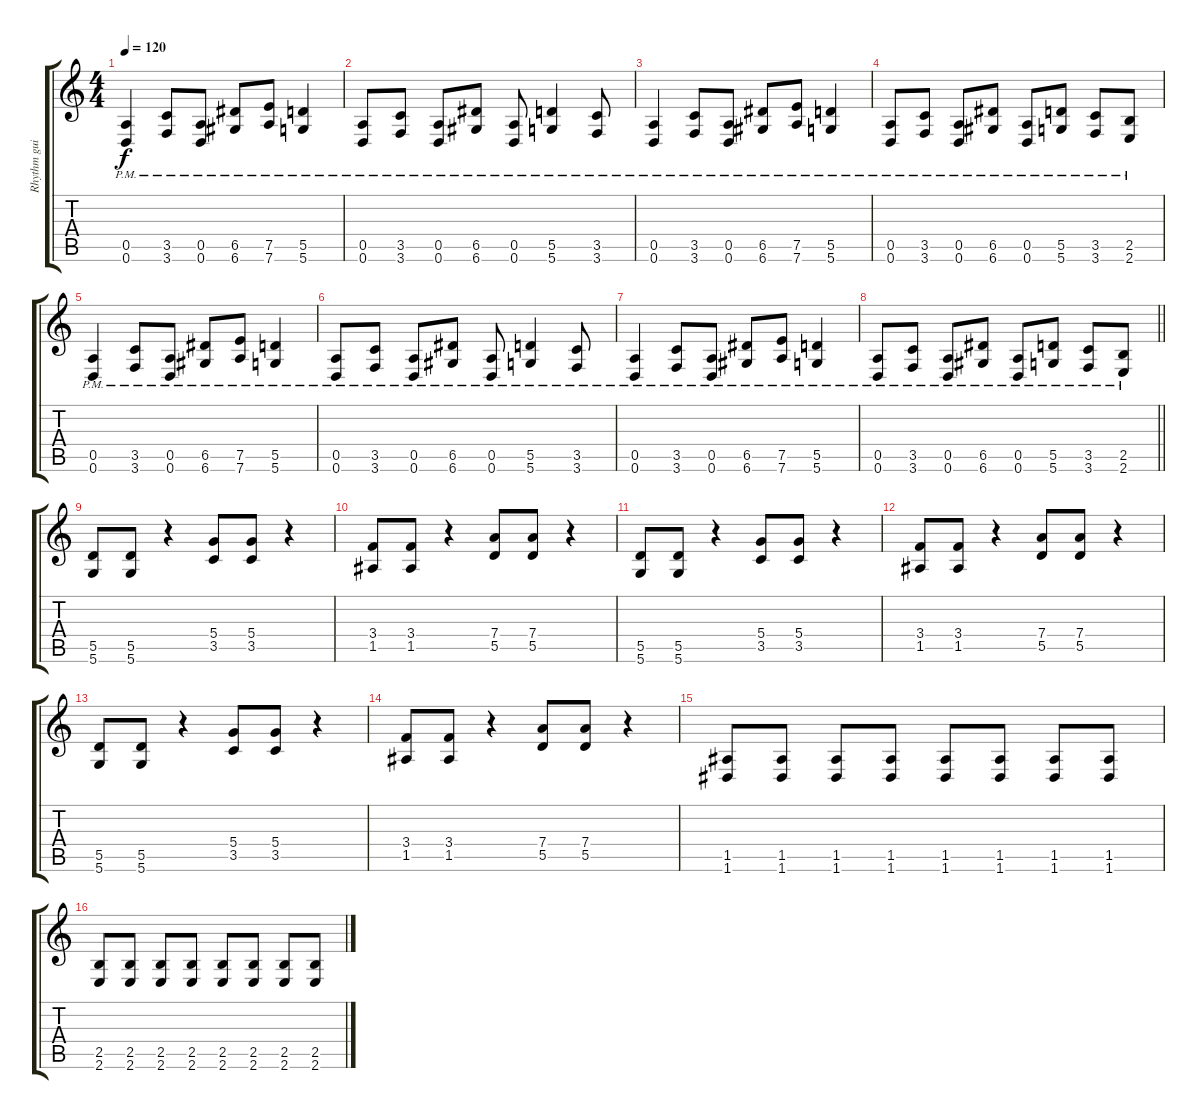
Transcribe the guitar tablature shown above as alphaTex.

\track ("Rhythm guitar" "Rhythm gui") {instrument overdrivenguitar}
\staff {score tabs}
\tuning (E4 B3 G3 D3 A2 D2) {hide}
\ts (4 4)
\tempo 120
\clef g2
\ks c
(0.5{pm} 0.6{pm}).4{dy f} (3.5{pm} 3.6{pm}).8 (0.5{pm} 0.6{pm}).8 (6.5{pm} 6.6{pm}).8 (7.5{pm} 7.6{pm}).8 (5.5{pm} 5.6{pm}).4 |
(0.5{pm} 0.6{pm}).8 (3.5{pm} 3.6{pm}).8 (0.5{pm} 0.6{pm}).8 (6.5{pm} 6.6{pm}).8 (0.5{pm} 0.6{pm}).8 (5.5{pm} 5.6{pm}).4 (3.5{pm} 3.6{pm}).8 |
(0.5{pm} 0.6{pm}).4 (3.5{pm} 3.6{pm}).8 (0.5{pm} 0.6{pm}).8 (6.5{pm} 6.6{pm}).8 (7.5{pm} 7.6{pm}).8 (5.5{pm} 5.6{pm}).4 |
(0.5{pm} 0.6{pm}).8 (3.5{pm} 3.6{pm}).8 (0.5{pm} 0.6{pm}).8 (6.5{pm} 6.6{pm}).8 (0.5{pm} 0.6{pm}).8 (5.5{pm} 5.6{pm}).8 (3.5{pm} 3.6{pm}).8 (2.5{pm} 2.6{pm}).8 |
(0.5{pm} 0.6{pm}).4 (3.5{pm} 3.6{pm}).8 (0.5{pm} 0.6{pm}).8 (6.5{pm} 6.6{pm}).8 (7.5{pm} 7.6{pm}).8 (5.5{pm} 5.6{pm}).4 |
(0.5{pm} 0.6{pm}).8 (3.5{pm} 3.6{pm}).8 (0.5{pm} 0.6{pm}).8 (6.5{pm} 6.6{pm}).8 (0.5{pm} 0.6{pm}).8 (5.5{pm} 5.6{pm}).4 (3.5{pm} 3.6{pm}).8 |
(0.5{pm} 0.6{pm}).4 (3.5{pm} 3.6{pm}).8 (0.5{pm} 0.6{pm}).8 (6.5{pm} 6.6{pm}).8 (7.5{pm} 7.6{pm}).8 (5.5{pm} 5.6{pm}).4 |
\barLineRight lightlight
(0.5{pm} 0.6{pm}).8 (3.5{pm} 3.6{pm}).8 (0.5{pm} 0.6{pm}).8 (6.5{pm} 6.6{pm}).8 (0.5{pm} 0.6{pm}).8 (5.5{pm} 5.6{pm}).8 (3.5{pm} 3.6{pm}).8 (2.5{pm} 2.6{pm}).8 |
(5.5 5.6).8 (5.5 5.6).8 r.4 (5.4 3.5).8 (5.4 3.5).8 r.4 |
(3.4 1.5).8 (3.4 1.5).8 r.4 (7.4 5.5).8 (7.4 5.5).8 r.4 |
(5.5 5.6).8 (5.5 5.6).8 r.4 (5.4 3.5).8 (5.4 3.5).8 r.4 |
(3.4 1.5).8 (3.4 1.5).8 r.4 (7.4 5.5).8 (7.4 5.5).8 r.4 |
(5.5 5.6).8 (5.5 5.6).8 r.4 (5.4 3.5).8 (5.4 3.5).8 r.4 |
(3.4 1.5).8 (3.4 1.5).8 r.4 (7.4 5.5).8 (7.4 5.5).8 r.4 |
(1.5 1.6).8 (1.5 1.6).8 (1.5 1.6).8 (1.5 1.6).8 (1.5 1.6).8 (1.5 1.6).8 (1.5 1.6).8 (1.5 1.6).8 |
(2.5 2.6).8 (2.5 2.6).8 (2.5 2.6).8 (2.5 2.6).8 (2.5 2.6).8 (2.5 2.6).8 (2.5 2.6).8 (2.5 2.6).8
